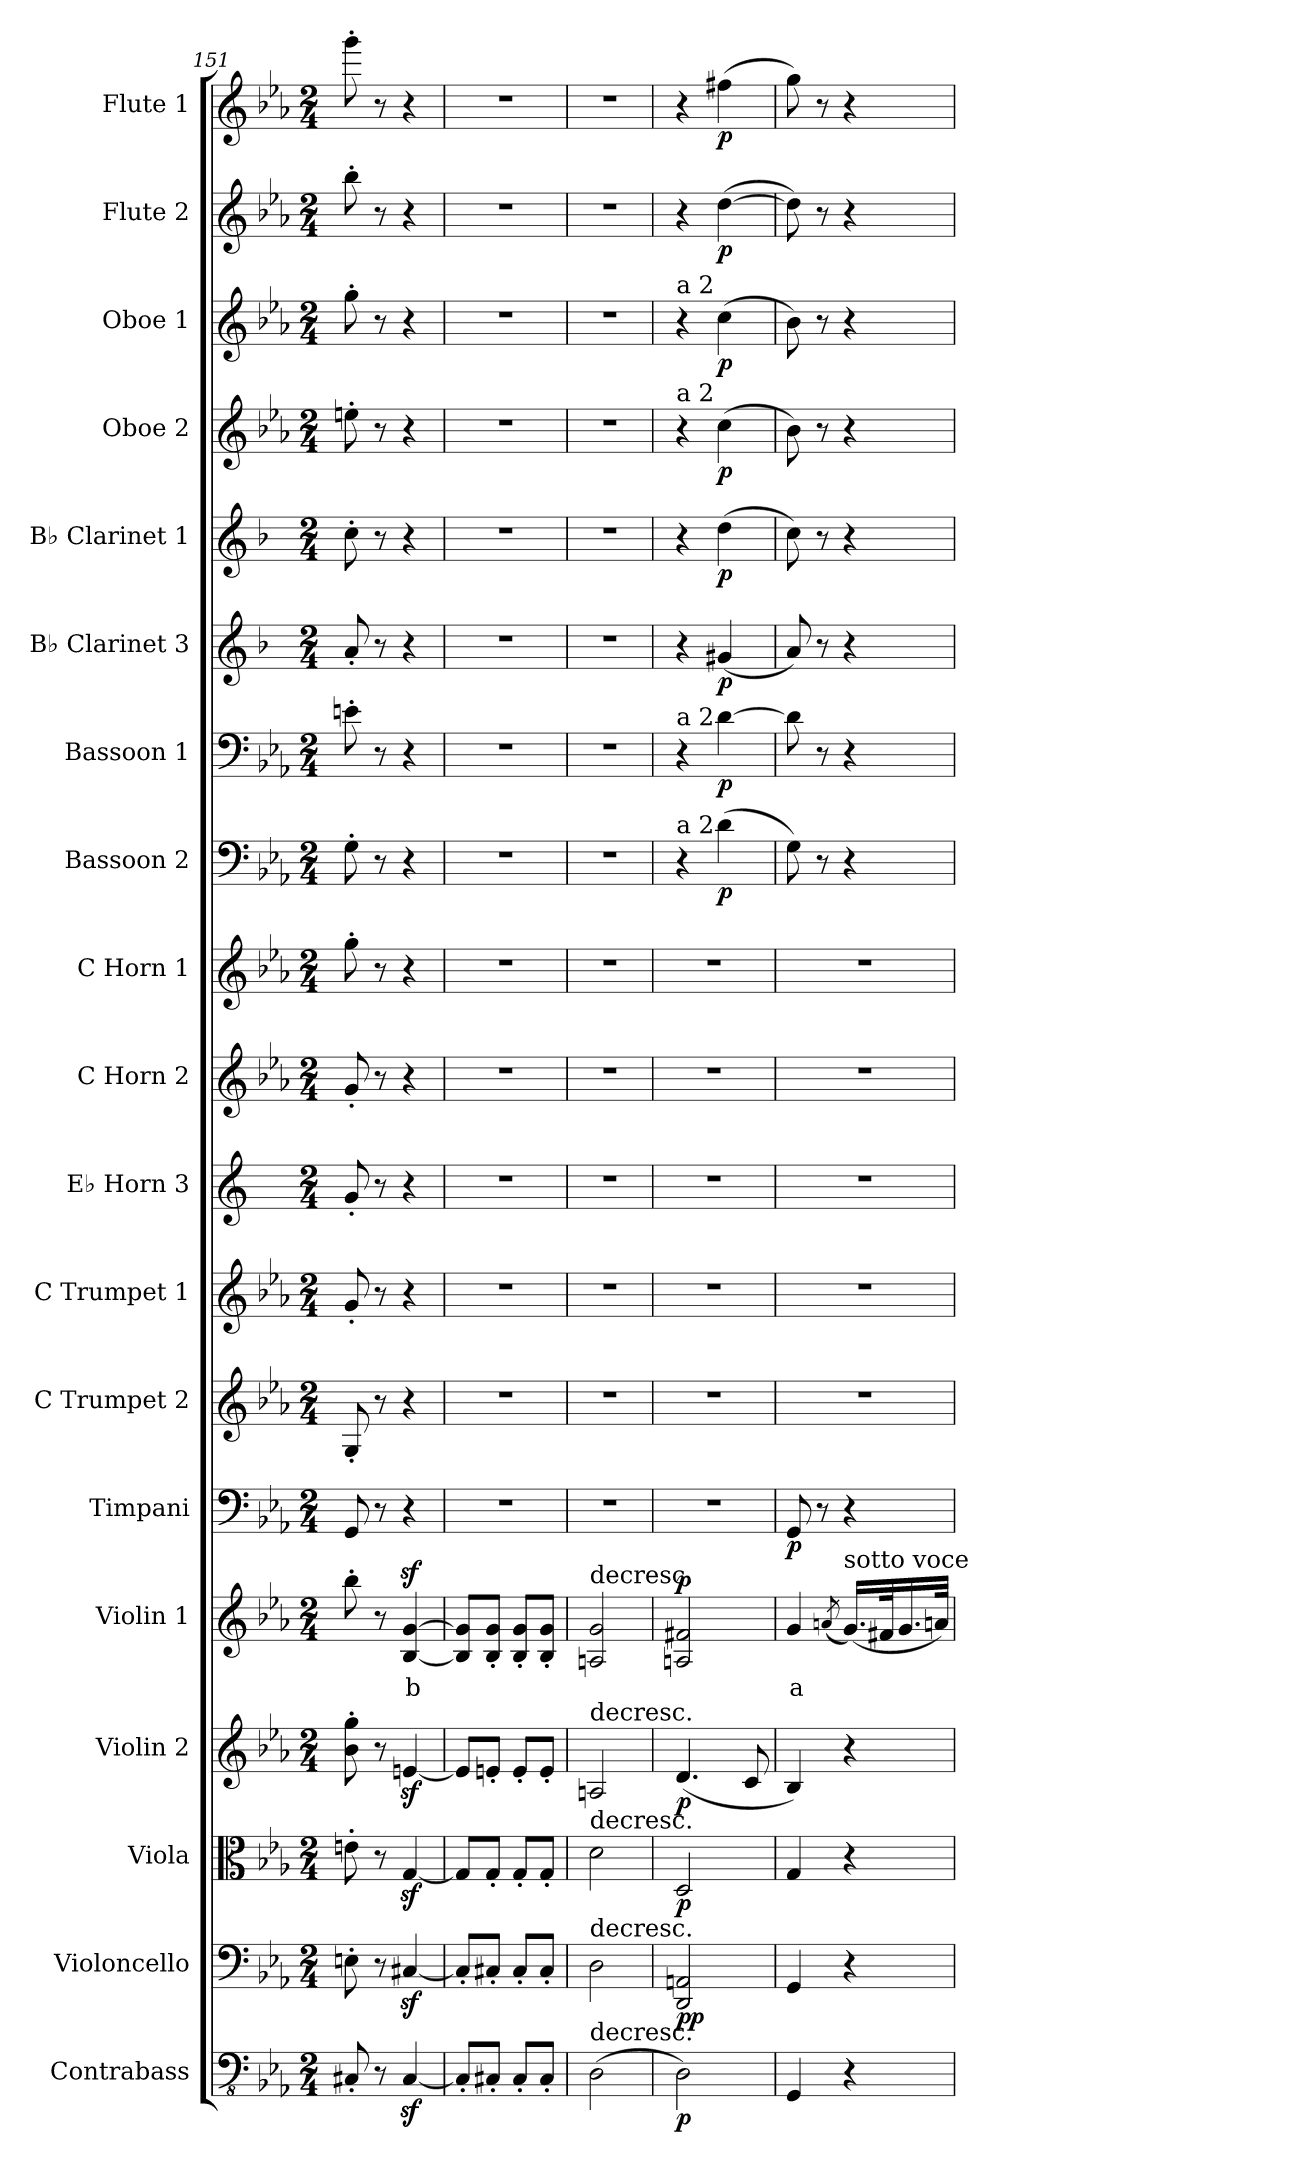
**kern	**dynam	**kern	**dynam	**kern	**dynam	**kern	**dynam	**kern	**text	**dynam	**kern	**dynam	**kern	**kern	**kern	**kern	**kern	**kern	**dynam	**kern	**dynam	**kern	**dynam	**kern	**dynam	**kern	**dynam	**kern	**dynam	**kern	**dynam	**kern	**dynam
*part19	*part19	*part18	*part18	*part17	*part17	*part16	*part16	*part15	*part15	*part15	*part14	*part14	*part13	*part12	*part11	*part10	*part9	*part8	*part8	*part7	*part7	*part6	*part6	*part5	*part5	*part4	*part4	*part3	*part3	*part2	*part2	*part1	*part1
*staff19	*staff19	*staff18	*staff18	*staff17	*staff17	*staff16	*staff16	*staff15	*staff15	*staff15	*staff14	*staff14	*staff13	*staff12	*staff11	*staff10	*staff9	*staff8	*staff8	*staff7	*staff7	*staff6	*staff6	*staff5	*staff5	*staff4	*staff4	*staff3	*staff3	*staff2	*staff2	*staff1	*staff1
*I"Contrabass	*	*I"Violoncello	*	*I"Viola	*	*I"Violin 2	*	*I"Violin 1	*	*	*I"Timpani	*	*I"C Trumpet 2	*I"C Trumpet 1	*I"E♭ Horn 3	*I"C Horn 2	*I"C Horn 1	*I"Bassoon 2	*	*I"Bassoon 1	*	*I"B♭ Clarinet 3	*	*I"B♭ Clarinet 1	*	*I"Oboe 2	*	*I"Oboe 1	*	*I"Flute 2	*	*I"Flute 1	*
*I'Cb	*	*I'Vc	*	*I'Vla	*	*I'Vln 2	*	*I'Vln 1	*	*	*I'Timp	*	*I'Tpt 2	*I'Tpt 1	*I'Hn 3	*I'Hn 2	*I'Hn 1	*I'Bsn 2	*	*I'Bsn 1	*	*I'Cl 2	*	*I'Cl 1	*	*I'Ob 2	*	*I'Ob 1	*	*I'Fl 2	*	*I'Fl 1	*
*clefFv4	*	*clefF4	*	*clefC3	*	*clefG2	*	*clefG2	*	*	*clefF4	*	*clefG2	*clefG2	*clefG2	*clefG2	*clefG2	*clefF4	*	*clefF4	*	*clefG2	*	*clefG2	*	*clefG2	*	*clefG2	*	*clefG2	*	*clefG2	*
*	*	*	*	*	*	*	*	*	*	*	*	*	*	*	*ITrd5c9	*ITrd7c12	*ITrd7c12	*	*	*	*	*ITrd1c2	*	*ITrd1c2	*	*	*	*	*	*	*	*	*
*k[b-e-a-]	*	*k[b-e-a-]	*	*k[b-e-a-]	*	*k[b-e-a-]	*	*k[b-e-a-]	*	*	*k[b-e-a-]	*	*k[b-e-a-]	*k[b-e-a-]	*k[b-e-a-]	*k[b-e-a-]	*k[b-e-a-]	*k[b-e-a-]	*	*k[b-e-a-]	*	*k[b-e-a-]	*	*k[b-e-a-]	*	*k[b-e-a-]	*	*k[b-e-a-]	*	*k[b-e-a-]	*	*k[b-e-a-]	*
*M2/4	*	*M2/4	*	*M2/4	*	*M2/4	*	*M2/4	*	*	*M2/4	*	*M2/4	*M2/4	*M2/4	*M2/4	*M2/4	*M2/4	*	*M2/4	*	*M2/4	*	*M2/4	*	*M2/4	*	*M2/4	*	*M2/4	*	*M2/4	*
=151	=151	=151	=151	=151	=151	=151	=151	=151	=151	=151	=151	=151	=151	=151	=151	=151	=151	=151	=151	=151	=151	=151	=151	=151	=151	=151	=151	=151	=151	=151	=151	=151	=151
8CC#X'/	.	8En'\	.	8en'\	.	8b-\' 8gg\'	.	8bb-'\	.	.	8GG/	.	8G'/	8g'/	8B-'/	8G'/	8g'\	8G'\	.	8en'\	.	8g'/	.	8b-'\	.	8een'\	.	8gg'\	.	8bb-'\	.	8ggg'\	.
8r	.	8r	.	8r	.	8r	.	8r	.	.	8r	.	8r	8r	8r	8r	8r	8r	.	8r	.	8r	.	8r	.	8r	.	8r	.	8r	.	8r	.
!	!	!	!	!	!	!	!	!	!LO:LY:b:color=#FF0000	!	!	!	!	!	!	!	!	!	!	!	!	!	!	!	!	!	!	!	!	!	!	!	!
[4CC#z</	.	[4C#Xz</	.	[4Gz</	.	[4enz</	.	[4B-/z< [4g/z<	b	.	4r	.	4r	4r	4r	4r	4r	4r	.	4r	.	4r	.	4r	.	4r	.	4r	.	4r	.	4r	.
=152	=152	=152	=152	=152	=152	=152	=152	=152	=152	=152	=152	=152	=152	=152	=152	=152	=152	=152	=152	=152	=152	=152	=152	=152	=152	=152	=152	=152	=152	=152	=152	=152	=152
8CC#'/L]	.	8C#'/L]	.	8G/L]	.	8e/L]	.	8B-/] 8g/]L	.	.	2r	.	2r	2r	2r	2r	2r	2r	.	2r	.	2r	.	2r	.	2r	.	2r	.	2r	.	2r	.
8CC#X'/J	.	8C#X'/J	.	8G'/J	.	8en'/J	.	8B-/' 8g/'J	.	.	.	.	.	.	.	.	.	.	.	.	.	.	.	.	.	.	.	.	.	.	.	.	.
8CC#'/L	.	8C#'/L	.	8G'/L	.	8e'/L	.	8B-/' 8g/'L	.	.	.	.	.	.	.	.	.	.	.	.	.	.	.	.	.	.	.	.	.	.	.	.	.
8CC#'/J	.	8C#'/J	.	8G'/J	.	8e'/J	.	8B-/' 8g/'J	.	.	.	.	.	.	.	.	.	.	.	.	.	.	.	.	.	.	.	.	.	.	.	.	.
=153	=153	=153	=153	=153	=153	=153	=153	=153	=153	=153	=153	=153	=153	=153	=153	=153	=153	=153	=153	=153	=153	=153	=153	=153	=153	=153	=153	=153	=153	=153	=153	=153	=153
!	!	!	!	!	!	!	!	!LO:TX:a:t=decresc.	!	!	!	!	!	!	!	!	!	!	!	!	!	!	!	!	!	!	!	!	!	!	!	!	!
!	!	!	!	!	!	!LO:TX:a:t=decresc.	!	!	!	!	!	!	!	!	!	!	!	!	!	!	!	!	!	!	!	!	!	!	!	!	!	!	!
!	!	!	!	!LO:TX:a:t=decresc.	!	!	!	!	!	!	!	!	!	!	!	!	!	!	!	!	!	!	!	!	!	!	!	!	!	!	!	!	!
!	!	!LO:TX:a:t=decresc.	!	!	!	!	!	!	!	!	!	!	!	!	!	!	!	!	!	!	!	!	!	!	!	!	!	!	!	!	!	!	!
!LO:TX:a:t=decresc.	!	!	!	!	!	!	!	!	!	!	!	!	!	!	!	!	!	!	!	!	!	!	!	!	!	!	!	!	!	!	!	!	!
(>2DD\	.	2D\	.	2d\	.	2An/	.	2An/ 2g/	.	.	2r	.	2r	2r	2r	2r	2r	2r	.	2r	.	2r	.	2r	.	2r	.	2r	.	2r	.	2r	.
=154	=154	=154	=154	=154	=154	=154	=154	=154	=154	=154	=154	=154	=154	=154	=154	=154	=154	=154	=154	=154	=154	=154	=154	=154	=154	=154	=154	=154	=154	=154	=154	=154	=154
!	!	!	!	!	!	!	!	!	!	!	!	!	!	!	!	!	!	!	!	!	!	!	!	!	!	!	!	!LO:TX:a:t=a 2	!	!	!	!	!
!	!	!	!	!	!	!	!	!	!	!	!	!	!	!	!	!	!	!	!	!	!	!	!	!	!	!LO:TX:a:t=a 2	!	!	!	!	!	!	!
!	!	!	!	!	!	!	!	!	!	!	!	!	!	!	!	!	!	!	!	!LO:TX:a:t=a 2	!	!	!	!	!	!	!	!	!	!	!	!	!
!	!	!	!	!	!	!	!	!	!	!	!	!	!	!	!	!	!	!LO:TX:a:t=a 2	!	!	!	!	!	!	!	!	!	!	!	!	!	!	!
!	!LO:DY:b	!	!LO:DY:b	!	!	!	!	!	!	!	!	!	!	!	!	!	!	!	!	!	!	!	!	!	!	!	!	!	!	!	!	!	!
!	!	!	!LO:DY:n=1:b	!	!LO:DY:b	!	!LO:DY:b	!	!	!LO:DY:b	!	!	!	!	!	!	!	!	!	!	!	!	!	!	!	!	!	!	!	!	!	!	!
2DD\)	p	2DD/ 2AAn/	p p	2D/	p	(<4.d/	p	2An/ 2f#X/	.	p	2r	.	2r	2r	2r	2r	2r	4r	.	4r	.	4r	.	4r	.	4r	.	4r	.	4r	.	4r	.
!	!	!	!	!	!	!	!	!	!	!	!	!	!	!	!	!	!	!	!LO:DY:b	!	!LO:DY:b	!	!LO:DY:b	!	!LO:DY:b	!	!LO:DY:b	!	!LO:DY:b	!	!LO:DY:b	!	!LO:DY:b
.	.	.	.	.	.	.	.	.	.	.	.	.	.	.	.	.	.	(>4d\	p	[4d\	p	(<4f#X/	p	(>4cc\	p	(>4cc\	p	(>4cc\	p	(<[4dd\	p	(>4ff#X\	p
.	.	.	.	.	.	8c/	.	.	.	.	.	.	.	.	.	.	.	.	.	.	.	.	.	.	.	.	.	.	.	.	.	.	.
=155	=155	=155	=155	=155	=155	=155	=155	=155	=155	=155	=155	=155	=155	=155	=155	=155	=155	=155	=155	=155	=155	=155	=155	=155	=155	=155	=155	=155	=155	=155	=155	=155	=155
!	!	!	!	!	!	!	!	!	!LO:LY:b:color=#FF0000	!	!	!LO:DY:b	!	!	!	!	!	!	!	!	!	!	!	!	!	!	!	!	!	!	!	!	!
4GGG/	.	4GG/	.	4G/	.	4B-/)	.	4g/	a	.	8GG/	p	2r	2r	2r	2r	2r	8G\)	.	8d\]	.	8g/)	.	8b-\)	.	8b-\)	.	8b-\)	.	8dd\])	.	8gg\)	.
.	.	.	.	.	.	.	.	.	.	.	8r	.	.	.	.	.	.	8r	.	8r	.	8r	.	8r	.	8r	.	8r	.	8r	.	8r	.
.	.	.	.	.	.	.	.	(<8qan/	.	.	.	.	.	.	.	.	.	.	.	.	.	.	.	.	.	.	.	.	.	.	.	.	.
!	!	!	!	!	!	!	!	!LO:TX:a:t=sotto voce	!	!	!	!	!	!	!	!	!	!	!	!	!	!	!	!	!	!	!	!	!	!	!	!	!
4r	.	4r	.	4r	.	4r	.	(<16.g/LL)	.	.	4r	.	.	.	.	.	.	4r	.	4r	.	4r	.	4r	.	4r	.	4r	.	4r	.	4r	.
.	.	.	.	.	.	.	.	32f#X/K	.	.	.	.	.	.	.	.	.	.	.	.	.	.	.	.	.	.	.	.	.	.	.	.	.
.	.	.	.	.	.	.	.	16.g/	.	.	.	.	.	.	.	.	.	.	.	.	.	.	.	.	.	.	.	.	.	.	.	.	.
.	.	.	.	.	.	.	.	32a/JJk)	.	.	.	.	.	.	.	.	.	.	.	.	.	.	.	.	.	.	.	.	.	.	.	.	.
=	=	=	=	=	=	=	=	=	=	=	=	=	=	=	=	=	=	=	=	=	=	=	=	=	=	=	=	=	=	=	=	=	=
*-	*-	*-	*-	*-	*-	*-	*-	*-	*-	*-	*-	*-	*-	*-	*-	*-	*-	*-	*-	*-	*-	*-	*-	*-	*-	*-	*-	*-	*-	*-	*-	*-	*-
